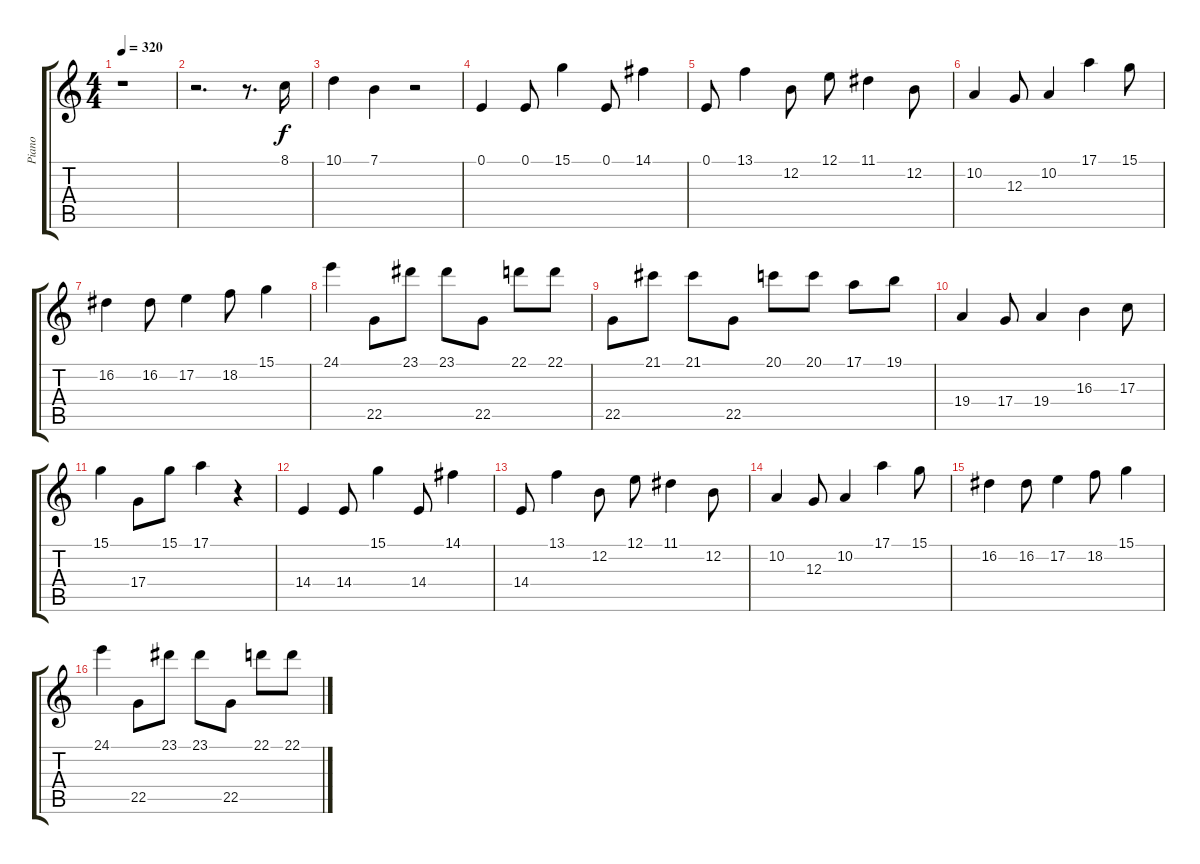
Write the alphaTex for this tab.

\track ("Piano" "Piano") {instrument brightacousticpiano}
\staff {score tabs}
\tuning (E4 B3 G3 D3 A2 E2) {hide}
\ts (4 4)
\tempo 320
\clef g2
\ks c
r.1{dy f} |
r.2{d} r.8{d} 8.1.16 |
10.1.4 7.1.4 r.2 |
0.1.4 0.1.8 15.1.4 0.1.8 14.1.4 |
0.1.8 13.1.4 12.2.8 12.1.8 11.1.4 12.2.8 |
10.2.4 12.3.8 10.2.4 17.1.4 15.1.8 |
16.2.4 16.2.8 17.2.4 18.2.8 15.1.4 |
24.1.4 22.5.8 23.1.8 23.1.8 22.5.8 22.1.8 22.1.8 |
22.5.8 21.1.8 21.1.8 22.5.8 20.1.8 20.1.8 17.1.8 19.1.8 |
19.4.4 17.4.8 19.4.4 16.3.4 17.3.8 |
15.1.4 17.4.8 15.1.8 17.1.4 r.4 |
14.4.4 14.4.8 15.1.4 14.4.8 14.1.4 |
14.4.8 13.1.4 12.2.8 12.1.8 11.1.4 12.2.8 |
10.2.4 12.3.8 10.2.4 17.1.4 15.1.8 |
16.2.4 16.2.8 17.2.4 18.2.8 15.1.4 |
24.1.4 22.5.8 23.1.8 23.1.8 22.5.8 22.1.8 22.1.8
